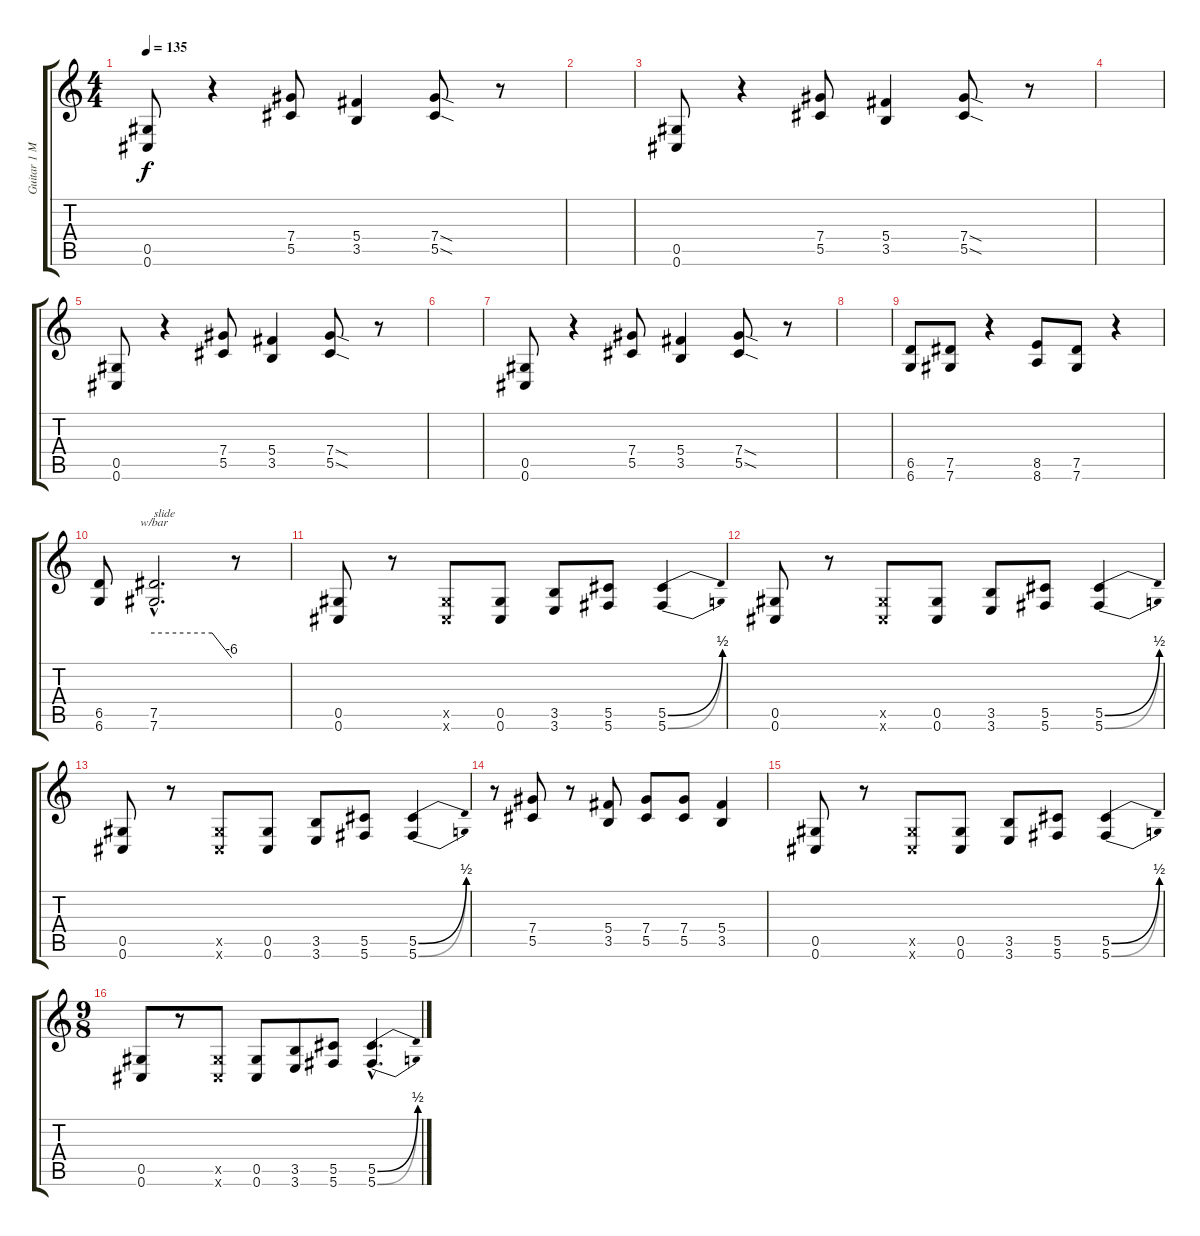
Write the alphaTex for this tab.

\track ("Guitar 1 Mattias \"IA\" Eklundh" "Guitar 1 M") {instrument distortionguitar}
\staff {score tabs}
\tuning (Eb4 Bb3 Gb3 Db3 Ab2 Db2) {hide}
\ts (4 4)
\tempo 135
\clef g2
\ks c
(0.5 0.6).8{dy f} r.4 (7.4 5.5).8 (5.4 3.5).4 (7.4{sod} 5.5{sod}).8 r.8 |
|
(0.5 0.6).8 r.4 (7.4 5.5).8 (5.4 3.5).4 (7.4{sod} 5.5{sod}).8 r.8 |
|
(0.5 0.6).8 r.4 (7.4 5.5).8 (5.4 3.5).4 (7.4{sod} 5.5{sod}).8 r.8 |
|
(0.5 0.6).8 r.4 (7.4 5.5).8 (5.4 3.5).4 (7.4{sod} 5.5{sod}).8 r.8 |
|
(6.5 6.6).8 (7.5 7.6).8 r.4 (8.5 8.6).8 (7.5 7.6).8 r.4 |
(6.5 6.6).8 (7.5{hac} 7.6{hac}).2{d tbe (custom default 0 0 45 0 60 -24) txt "slide"} r.8 |
(0.5 0.6).8 r.8 (0.5{x} 0.6{x}).8 (0.5 0.6).8 (3.5 3.6).8 (5.5 5.6).8 (5.5{be (bend 0 0 60 2)} 5.6{be (bend 0 0 60 2)}).4 |
(0.5 0.6).8 r.8 (0.5{x} 0.6{x}).8 (0.5 0.6).8 (3.5 3.6).8 (5.5 5.6).8 (5.5{be (bend 0 0 60 2)} 5.6{be (bend 0 0 60 2)}).4 |
(0.5 0.6).8 r.8 (0.5{x} 0.6{x}).8 (0.5 0.6).8 (3.5 3.6).8 (5.5 5.6).8 (5.5{be (bend 0 0 60 2)} 5.6{be (bend 0 0 60 2)}).4 |
r.8 (7.4 5.5).8 r.8 (5.4 3.5).8 (7.4 5.5).8 (7.4 5.5).8 (5.4 3.5).4 |
(0.5 0.6).8 r.8 (0.5{x} 0.6{x}).8 (0.5 0.6).8 (3.5 3.6).8 (5.5 5.6).8 (5.5{be (bend 0 0 60 2)} 5.6{be (bend 0 0 60 2)}).4 |
\ts (9 8)
(0.5 0.6).8 r.8 (0.5{x} 0.6{x}).8 (0.5 0.6).8 (3.5 3.6).8 (5.5 5.6).8 (5.5{be (bend 0 0 60 2) hac} 5.6{be (bend 0 0 60 2) hac}).4{d}
